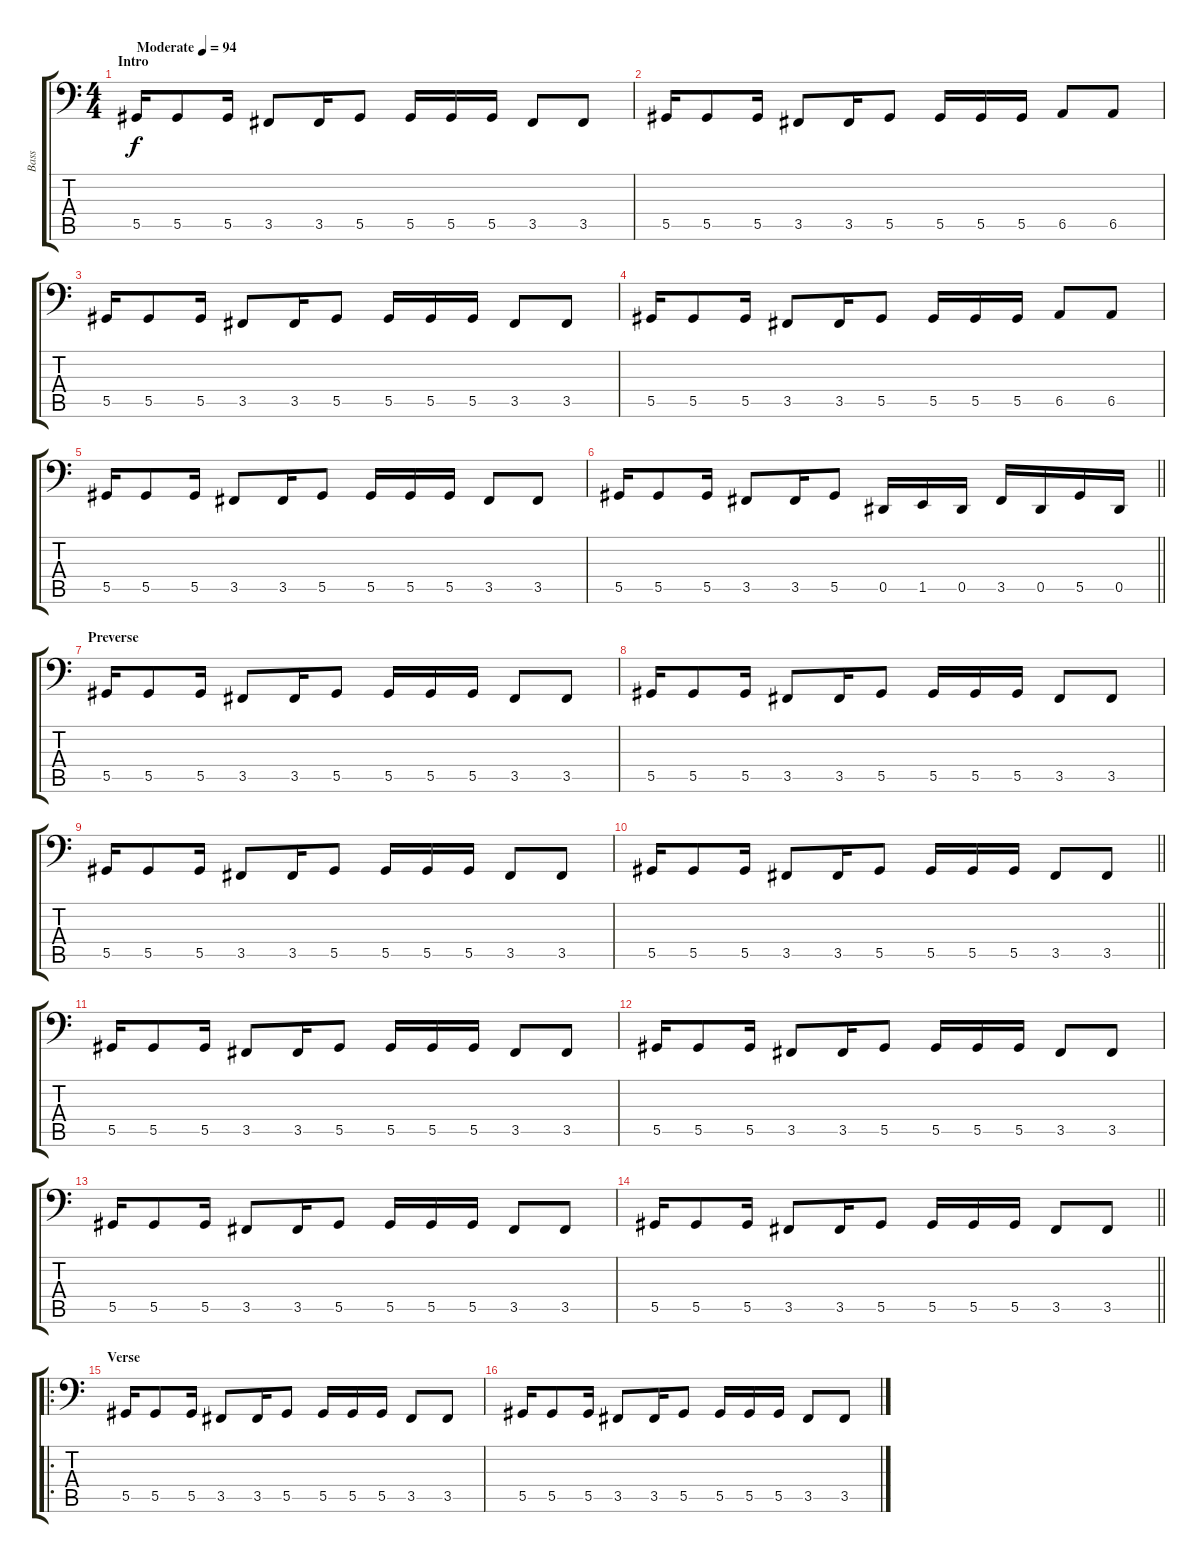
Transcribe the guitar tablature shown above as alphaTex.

\track ("Bass" "Bass") {instrument electricbasspick}
\staff {score tabs}
\tuning (B2 Gb2 Db2 Ab1 Eb1 Bb0) {hide}
\ts (4 4)
\section ("" "Intro")
\tempo (94 "Moderate")
\clef f4
\ks c
5.5.16{dy f instrument electricbasspick} 5.5.8 5.5.16 3.5.8 3.5.16 5.5.8 5.5.16 5.5.16 5.5.16 3.5.8 3.5.8 |
5.5.16 5.5.8 5.5.16 3.5.8 3.5.16 5.5.8 5.5.16 5.5.16 5.5.16 6.5.8 6.5.8 |
5.5.16 5.5.8 5.5.16 3.5.8 3.5.16 5.5.8 5.5.16 5.5.16 5.5.16 3.5.8 3.5.8 |
5.5.16 5.5.8 5.5.16 3.5.8 3.5.16 5.5.8 5.5.16 5.5.16 5.5.16 6.5.8 6.5.8 |
5.5.16 5.5.8 5.5.16 3.5.8 3.5.16 5.5.8 5.5.16 5.5.16 5.5.16 3.5.8 3.5.8 |
\barLineRight lightlight
5.5.16 5.5.8 5.5.16 3.5.8 3.5.16 5.5.8 0.5.16 1.5.16 0.5.16 3.5.16 0.5.16 5.5.16 0.5.16 |
\section ("" "Preverse")
5.5.16 5.5.8 5.5.16 3.5.8 3.5.16 5.5.8 5.5.16 5.5.16 5.5.16 3.5.8 3.5.8 |
5.5.16 5.5.8 5.5.16 3.5.8 3.5.16 5.5.8 5.5.16 5.5.16 5.5.16 3.5.8 3.5.8 |
5.5.16 5.5.8 5.5.16 3.5.8 3.5.16 5.5.8 5.5.16 5.5.16 5.5.16 3.5.8 3.5.8 |
\barLineRight lightlight
5.5.16 5.5.8 5.5.16 3.5.8 3.5.16 5.5.8 5.5.16 5.5.16 5.5.16 3.5.8 3.5.8 |
5.5.16 5.5.8 5.5.16 3.5.8 3.5.16 5.5.8 5.5.16 5.5.16 5.5.16 3.5.8 3.5.8 |
5.5.16 5.5.8 5.5.16 3.5.8 3.5.16 5.5.8 5.5.16 5.5.16 5.5.16 3.5.8 3.5.8 |
5.5.16 5.5.8 5.5.16 3.5.8 3.5.16 5.5.8 5.5.16 5.5.16 5.5.16 3.5.8 3.5.8 |
\barLineRight lightlight
5.5.16 5.5.8 5.5.16 3.5.8 3.5.16 5.5.8 5.5.16 5.5.16 5.5.16 3.5.8 3.5.8 |
\ro
\section ("" "Verse")
5.5.16 5.5.8 5.5.16 3.5.8 3.5.16 5.5.8 5.5.16 5.5.16 5.5.16 3.5.8 3.5.8 |
5.5.16 5.5.8 5.5.16 3.5.8 3.5.16 5.5.8 5.5.16 5.5.16 5.5.16 3.5.8 3.5.8
